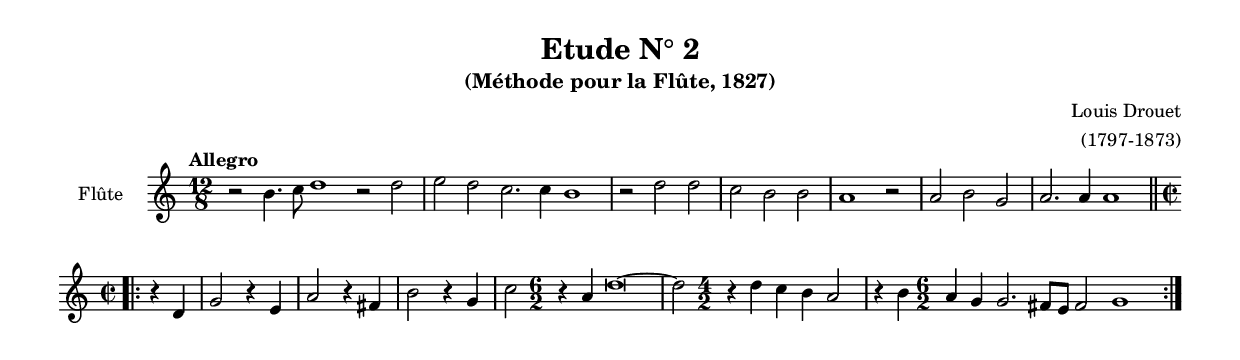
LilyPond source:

\version "2.12.1"
\include "deutsch.ly"

%#(set-global-staff-size 26)
#(set-global-staff-size 16)

\header {
  title = "Etude N° 2"
  subtitle = "(Méthode pour la Flûte, 1827)"
  composer = "Louis Drouet"
  arranger = "(1797-1873)"
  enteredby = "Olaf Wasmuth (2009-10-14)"
}

voiceconsts = {
 \key c \major
% \clef "treble"
 \clef "bass"
 %\numericTimeSignature
 \compressFullBarRests
 \time 12/8
 \tempo Allegro
}

\include "v1.ily"

\book {

  \score {

    <<
      \new Staff <<
	\set Staff.instrumentName = "Flûte"
	\va
      >>
    >>

    \layout {}

    \midi {
      \context {
	\Score
	tempoWholesPerMinute = #(ly:make-moment 80 4)
      }
    }
  }
}